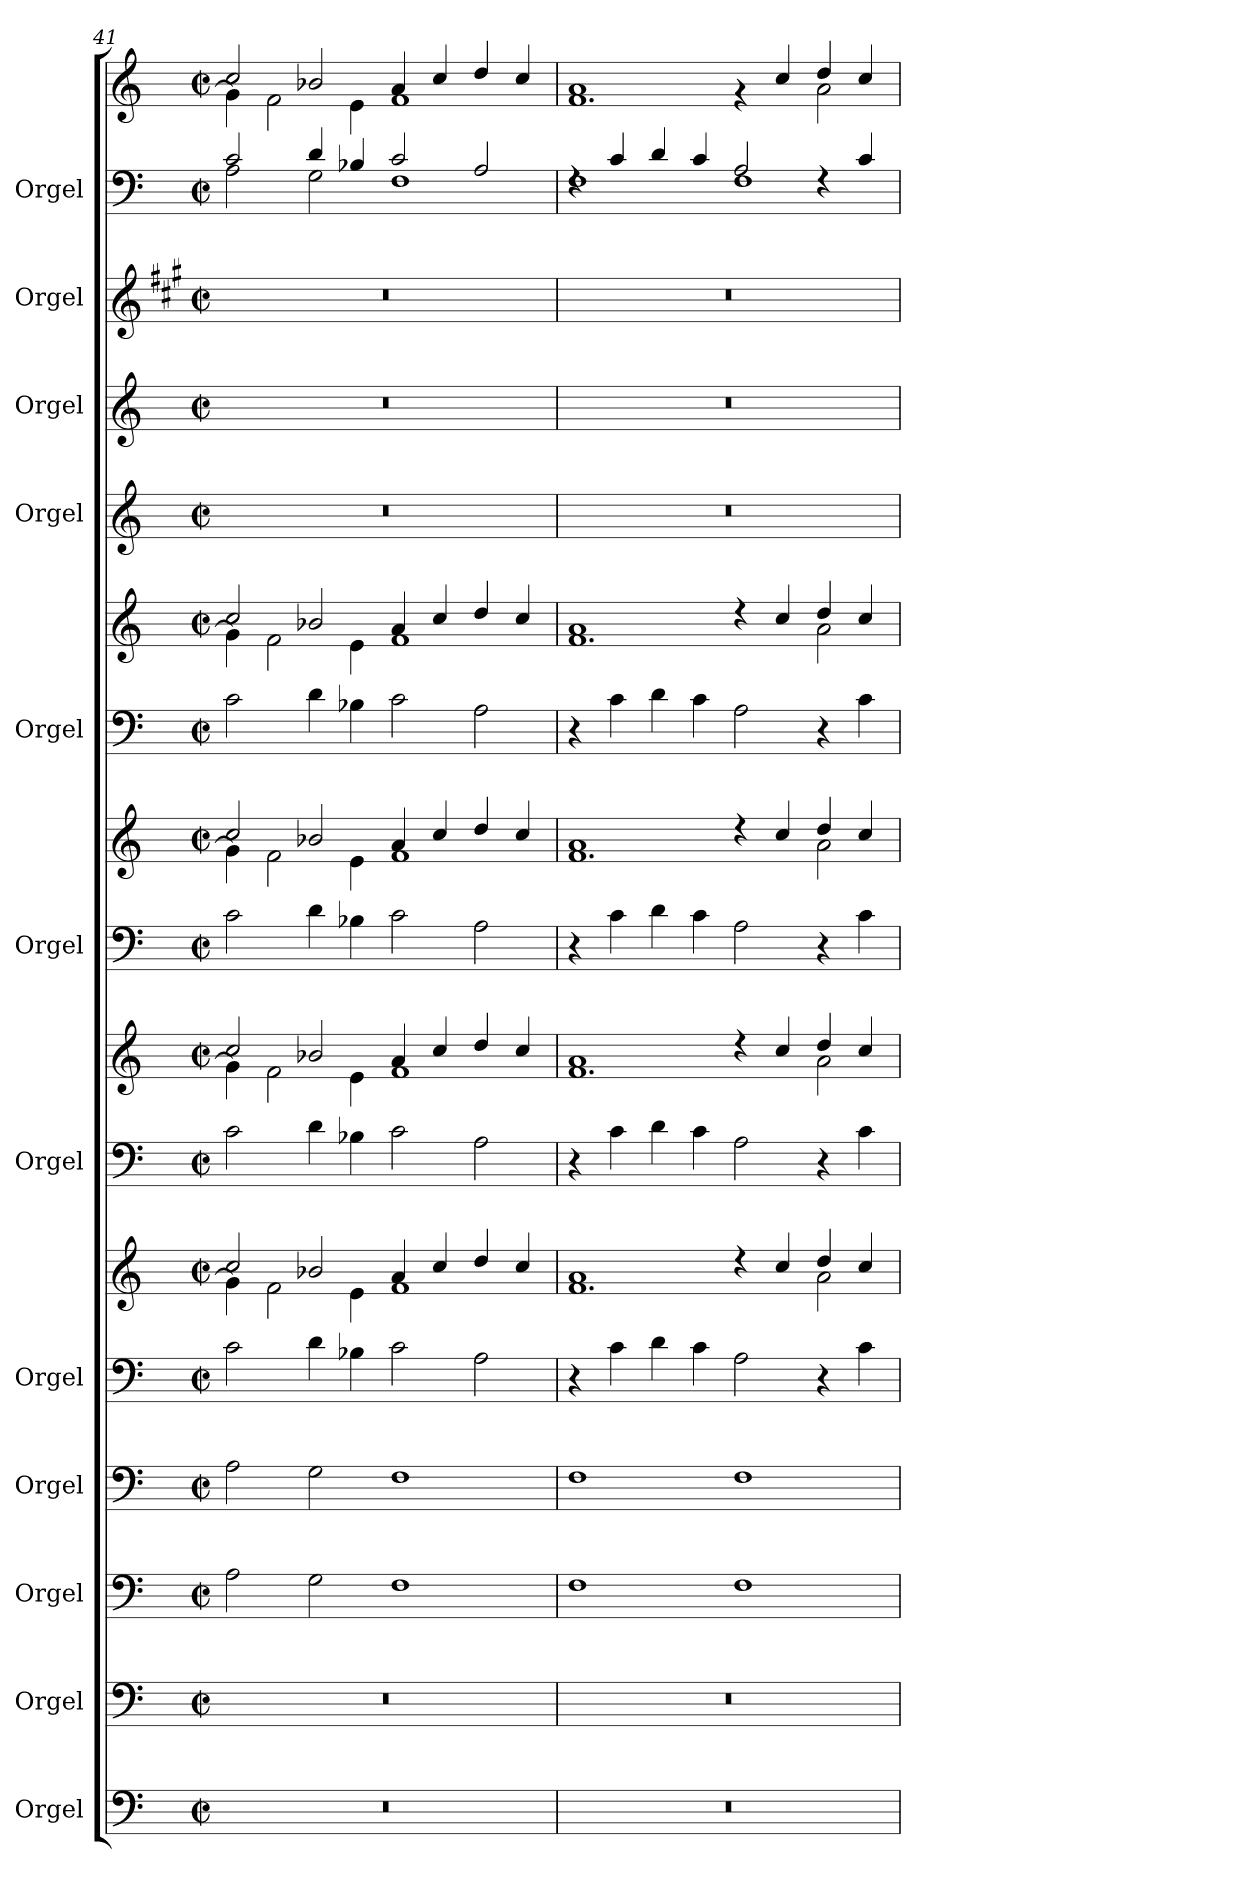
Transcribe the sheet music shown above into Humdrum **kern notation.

**kern	**kern	**kern	**kern	**kern	**kern	**kern	**kern	**kern	**kern	**kern	**kern	**kern	**kern	**kern	**kern	**kern
*part12	*part11	*part10	*part9	*part8	*part8	*part7	*part7	*part6	*part6	*part5	*part5	*part4	*part3	*part2	*part1	*part1
*staff17	*staff16	*staff15	*staff14	*staff13	*staff12	*staff11	*staff10	*staff9	*staff8	*staff7	*staff6	*staff5	*staff4	*staff3	*staff2	*staff1
*I"Orgel	*I"Orgel	*I"Orgel	*I"Orgel	*I"Orgel	*	*I"Orgel	*	*I"Orgel	*	*I"Orgel	*	*I"Orgel	*I"Orgel	*I"Orgel	*I"Orgel	*
*I'Org.	*I'Org.	*I'Org.	*I'Org.	*I'Org.	*	*I'Org.	*	*I'Org.	*	*I'Org.	*	*I'Org.	*I'Org.	*I'Org.	*	*
!!LO:LB:g=z
*clefF4	*clefF4	*clefF4	*clefF4	*clefF4	*clefG2	*clefF4	*clefG2	*clefF4	*clefG2	*clefF4	*clefG2	*clefG2	*clefG2	*clefG2	*clefF4	*clefG2
*	*	*	*	*	*	*	*	*	*	*	*	*	*	*ITrd5c9	*	*
*k[]	*k[]	*k[]	*k[]	*k[]	*k[]	*k[]	*k[]	*k[]	*k[]	*k[]	*k[]	*k[]	*k[]	*k[]	*k[]	*k[]
*M4/2	*M4/2	*M4/2	*M4/2	*M4/2	*M4/2	*M4/2	*M4/2	*M4/2	*M4/2	*M4/2	*M4/2	*M4/2	*M4/2	*M4/2	*M4/2	*M4/2
*met(c|)	*met(c|)	*met(c|)	*met(c|)	*met(c|)	*met(c|)	*met(c|)	*met(c|)	*met(c|)	*met(c|)	*met(c|)	*met(c|)	*met(c|)	*met(c|)	*met(c|)	*met(c|)	*met(c|)
=41	=41	=41	=41	=41	=41	=41	=41	=41	=41	=41	=41	=41	=41	=41	=41	=41
*	*	*	*	*	*^	*	*^	*	*^	*	*^	*	*	*	*^	*^
0r	0r	2A\	2A\	2c\	2cc/	4g\]	2c\	2cc/	4g\]	2c\	2cc/	4g\]	2c\	2cc/	4g\]	0r	0r	0r	2c/	2A\	2cc/	4g\]
.	.	.	.	.	.	2f\	.	.	2f\	.	.	2f\	.	.	2f\	.	.	.	.	.	.	2f\
.	.	2G\	2G\	4d\	2b-X/	.	4d\	2b-X/	.	4d\	2b-X/	.	4d\	2b-X/	.	.	.	.	4d/	2G\	2b-X/	.
.	.	.	.	4B-X\	.	4e\	4B-X\	.	4e\	4B-X\	.	4e\	4B-X\	.	4e\	.	.	.	4B-X/	.	.	4e\
.	.	1F	1F	2c\	4a/	1f	2c\	4a/	1f	2c\	4a/	1f	2c\	4a/	1f	.	.	.	2c/	1F	4a/	1f
.	.	.	.	.	4cc/	.	.	4cc/	.	.	4cc/	.	.	4cc/	.	.	.	.	.	.	4cc/	.
.	.	.	.	2A\	4dd/	.	2A\	4dd/	.	2A\	4dd/	.	2A\	4dd/	.	.	.	.	2A/	.	4dd/	.
.	.	.	.	.	4cc/	.	.	4cc/	.	.	4cc/	.	.	4cc/	.	.	.	.	.	.	4cc/	.
=42	=42	=42	=42	=42	=42	=42	=42	=42	=42	=42	=42	=42	=42	=42	=42	=42	=42	=42	=42	=42	=42	=42
0r	0r	1F	1F	4r	1a	1.f	4r	1a	1.f	4r	1a	1.f	4r	1a	1.f	0r	0r	0r	4rF	1F	1a	1.f
.	.	.	.	4c\	.	.	4c\	.	.	4c\	.	.	4c\	.	.	.	.	.	4c/	.	.	.
.	.	.	.	4d\	.	.	4d\	.	.	4d\	.	.	4d\	.	.	.	.	.	4d/	.	.	.
.	.	.	.	4c\	.	.	4c\	.	.	4c\	.	.	4c\	.	.	.	.	.	4c/	.	.	.
.	.	1F	1F	2A\	4r	.	2A\	4r	.	2A\	4r	.	2A\	4r	.	.	.	.	2A/	1F	4rg	.
.	.	.	.	.	4cc/	.	.	4cc/	.	.	4cc/	.	.	4cc/	.	.	.	.	.	.	4cc/	.
.	.	.	.	4r	4dd/	2a\	4r	4dd/	2a\	4r	4dd/	2a\	4r	4dd/	2a\	.	.	.	4rF	.	4dd/	2a\
.	.	.	.	4c\	4cc/	.	4c\	4cc/	.	4c\	4cc/	.	4c\	4cc/	.	.	.	.	4c/	.	4cc/	.
*	*	*	*	*	*	*	*	*	*	*	*	*	*	*	*	*	*	*	*v	*v	*	*
*	*	*	*	*	*v	*v	*	*v	*v	*	*v	*v	*	*v	*v	*	*	*	*	*v	*v
=	=	=	=	=	=	=	=	=	=	=	=	=	=	=	=	=
*-	*-	*-	*-	*-	*-	*-	*-	*-	*-	*-	*-	*-	*-	*-	*-	*-
